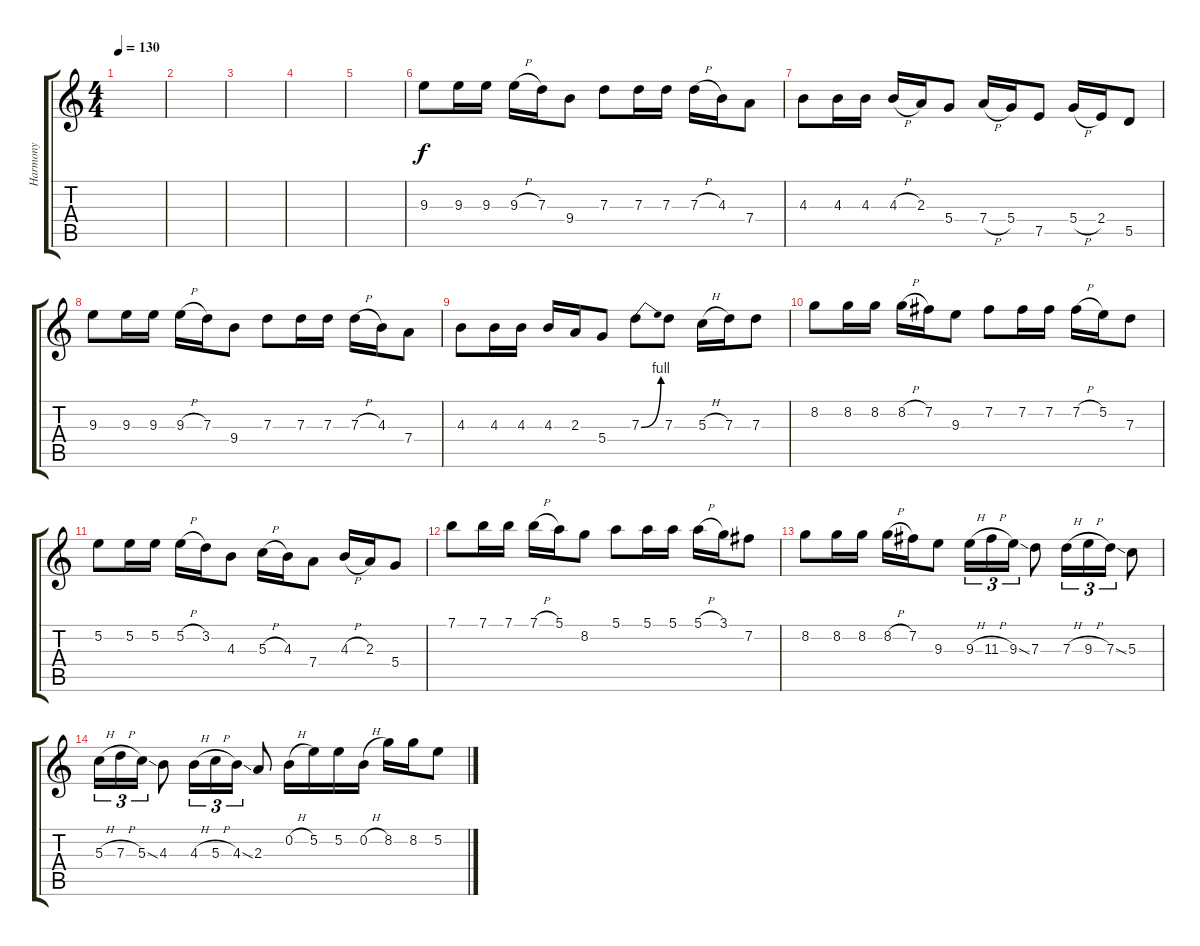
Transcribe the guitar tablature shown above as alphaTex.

\track ("Harmony" "Harmony") {instrument distortionguitar}
\staff {score tabs}
\tuning (E4 B3 G3 D3 A2 E2) {hide}
\ts (4 4)
\tempo 130
\clef g2
\ks c
|
|
|
|
|
9.3.8 9.3.16 9.3.16 9.3{h}.16 7.3.16 9.4.8 7.3.8 7.3.16 7.3.16 7.3{h}.16 4.3.16 7.4.8 |
4.3.8 4.3.16 4.3.16 4.3{h}.16 2.3.16 5.4.8 7.4{h}.16 5.4.16 7.5.8 5.4{h}.16 2.4.16 5.5.8 |
9.3.8 9.3.16 9.3.16 9.3{h}.16 7.3.16 9.4.8 7.3.8 7.3.16 7.3.16 7.3{h}.16 4.3.16 7.4.8 |
4.3.8 4.3.16 4.3.16 4.3.16 2.3.16 5.4.8 7.3{be (bend 0 0 60 4)}.8 7.3.8 5.3{h}.16 7.3.16 7.3.8 |
8.2.8 8.2.16 8.2.16 8.2{h}.16 7.2.16 9.3.8 7.2.8 7.2.16 7.2.16 7.2{h}.16 5.2.16 7.3.8 |
5.2.8 5.2.16 5.2.16 5.2{h}.16 3.2.16 4.3.8 5.3{h}.16 4.3.16 7.4.8 4.3{h}.16 2.3.16 5.4.8 |
7.1.8 7.1.16 7.1.16 7.1{h}.16 5.1.16 8.2.8 5.1.8 5.1.16 5.1.16 5.1{h}.16 3.1.16 7.2.8 |
8.2.8 8.2.16 8.2.16 8.2{h}.16 7.2.16 9.3.8 9.3{h}.16{tu (3 2)} 11.3{h}.16{tu (3 2)} 9.3{ss}.16{tu (3 2)} 7.3.8 7.3{h}.16{tu (3 2)} 9.3{h}.16{tu (3 2)} 7.3{ss}.16{tu (3 2)} 5.3.8 |
5.3{h}.16{tu (3 2)} 7.3{h}.16{tu (3 2)} 5.3{ss}.16{tu (3 2)} 4.3.8 4.3{h}.16{tu (3 2)} 5.3{h}.16{tu (3 2)} 4.3{ss}.16{tu (3 2)} 2.3.8 0.2{h}.16 5.2.16 5.2.16 0.2{h}.16 8.2.16 8.2.16 5.2.8
